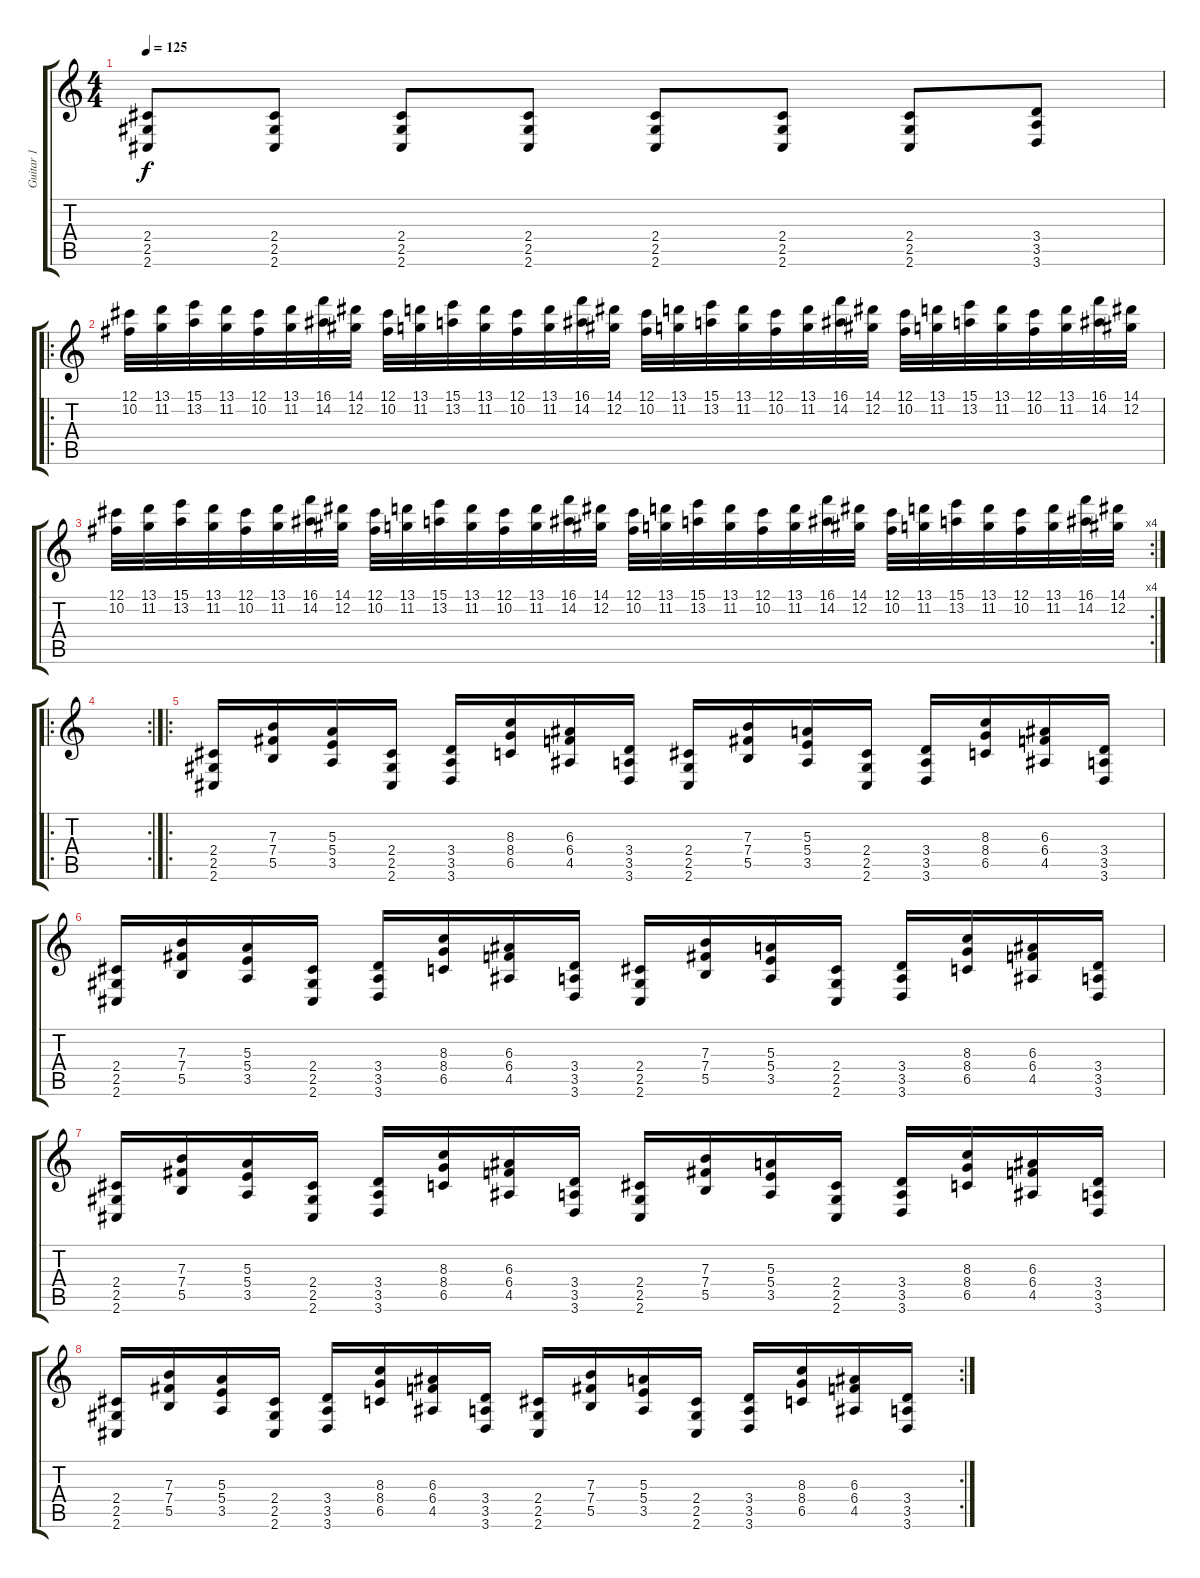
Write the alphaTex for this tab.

\track ("Guitar 1" "Guitar 1") {instrument distortionguitar}
\staff {score tabs}
\tuning (Db4 Ab3 E3 B2 Gb2 B1) {hide}
\ts (4 4)
\tempo 125
\clef g2
\ks c
(2.4 2.5 2.6).8{dy f} (2.4 2.5 2.6).8 (2.4 2.5 2.6).8 (2.4 2.5 2.6).8 (2.4 2.5 2.6).8 (2.4 2.5 2.6).8 (2.4 2.5 2.6).8 (3.4 3.5 3.6).8 |
\ro
(12.1 10.2).32 (13.1 11.2).32 (15.1 13.2).32 (13.1 11.2).32 (12.1 10.2).32 (13.1 11.2).32 (16.1 14.2).32 (14.1 12.2).32 (12.1 10.2).32 (13.1 11.2).32 (15.1 13.2).32 (13.1 11.2).32 (12.1 10.2).32 (13.1 11.2).32 (16.1 14.2).32 (14.1 12.2).32 (12.1 10.2).32 (13.1 11.2).32 (15.1 13.2).32 (13.1 11.2).32 (12.1 10.2).32 (13.1 11.2).32 (16.1 14.2).32 (14.1 12.2).32 (12.1 10.2).32 (13.1 11.2).32 (15.1 13.2).32 (13.1 11.2).32 (12.1 10.2).32 (13.1 11.2).32 (16.1 14.2).32 (14.1 12.2).32 |
\rc 4
(12.1 10.2).32 (13.1 11.2).32 (15.1 13.2).32 (13.1 11.2).32 (12.1 10.2).32 (13.1 11.2).32 (16.1 14.2).32 (14.1 12.2).32 (12.1 10.2).32 (13.1 11.2).32 (15.1 13.2).32 (13.1 11.2).32 (12.1 10.2).32 (13.1 11.2).32 (16.1 14.2).32 (14.1 12.2).32 (12.1 10.2).32 (13.1 11.2).32 (15.1 13.2).32 (13.1 11.2).32 (12.1 10.2).32 (13.1 11.2).32 (16.1 14.2).32 (14.1 12.2).32 (12.1 10.2).32 (13.1 11.2).32 (15.1 13.2).32 (13.1 11.2).32 (12.1 10.2).32 (13.1 11.2).32 (16.1 14.2).32 (14.1 12.2).32 |
\ro
\rc 2
|
\ro
(2.4 2.5 2.6).16 (7.3 7.4 5.5).16 (5.3 5.4 3.5).16 (2.4 2.5 2.6).16 (3.4 3.5 3.6).16 (8.3 8.4 6.5).16 (6.3 6.4 4.5).16 (3.4 3.5 3.6).16 (2.4 2.5 2.6).16 (7.3 7.4 5.5).16 (5.3 5.4 3.5).16 (2.4 2.5 2.6).16 (3.4 3.5 3.6).16 (8.3 8.4 6.5).16 (6.3 6.4 4.5).16 (3.4 3.5 3.6).16 |
(2.4 2.5 2.6).16 (7.3 7.4 5.5).16 (5.3 5.4 3.5).16 (2.4 2.5 2.6).16 (3.4 3.5 3.6).16 (8.3 8.4 6.5).16 (6.3 6.4 4.5).16 (3.4 3.5 3.6).16 (2.4 2.5 2.6).16 (7.3 7.4 5.5).16 (5.3 5.4 3.5).16 (2.4 2.5 2.6).16 (3.4 3.5 3.6).16 (8.3 8.4 6.5).16 (6.3 6.4 4.5).16 (3.4 3.5 3.6).16 |
(2.4 2.5 2.6).16 (7.3 7.4 5.5).16 (5.3 5.4 3.5).16 (2.4 2.5 2.6).16 (3.4 3.5 3.6).16 (8.3 8.4 6.5).16 (6.3 6.4 4.5).16 (3.4 3.5 3.6).16 (2.4 2.5 2.6).16 (7.3 7.4 5.5).16 (5.3 5.4 3.5).16 (2.4 2.5 2.6).16 (3.4 3.5 3.6).16 (8.3 8.4 6.5).16 (6.3 6.4 4.5).16 (3.4 3.5 3.6).16 |
\rc 2
(2.4 2.5 2.6).16 (7.3 7.4 5.5).16 (5.3 5.4 3.5).16 (2.4 2.5 2.6).16 (3.4 3.5 3.6).16 (8.3 8.4 6.5).16 (6.3 6.4 4.5).16 (3.4 3.5 3.6).16 (2.4 2.5 2.6).16 (7.3 7.4 5.5).16 (5.3 5.4 3.5).16 (2.4 2.5 2.6).16 (3.4 3.5 3.6).16 (8.3 8.4 6.5).16 (6.3 6.4 4.5).16 (3.4 3.5 3.6).16
